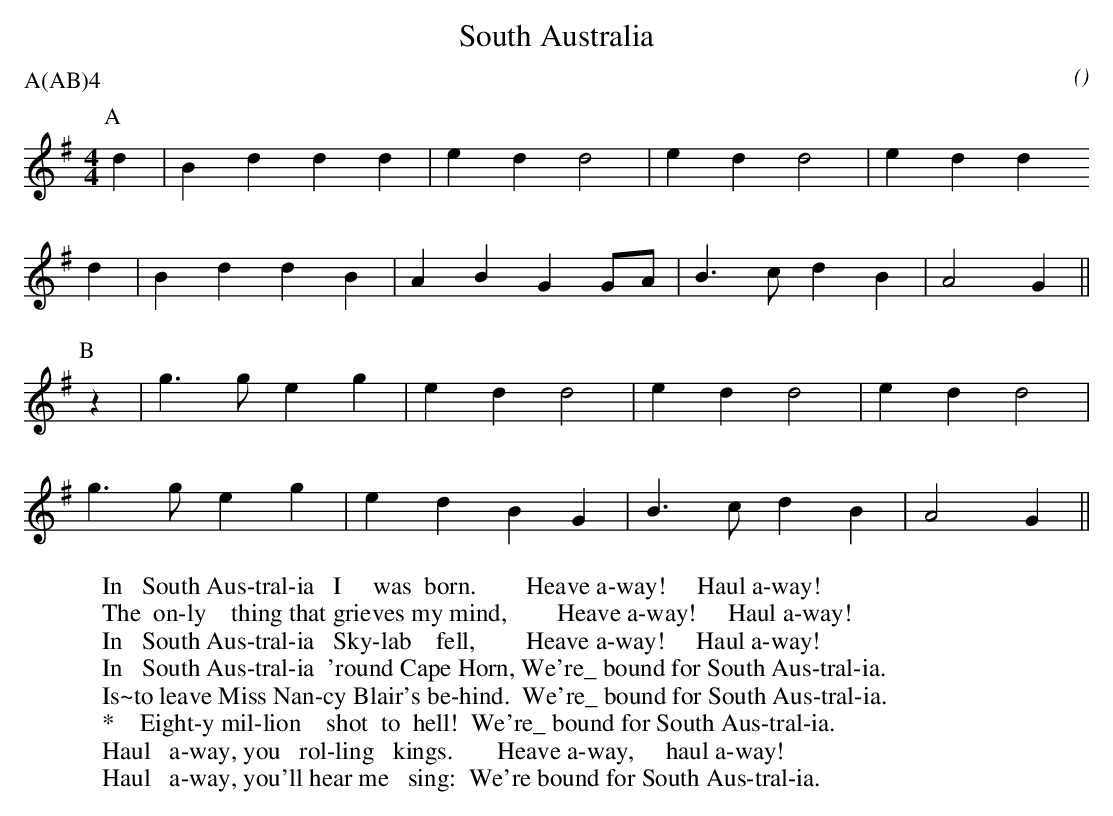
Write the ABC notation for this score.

X:1
T:South Australia
M:4/4
C:
O:
P:A(AB)4
K:G
P:A
d2 | B2    d2  d2   d2 | e2    d2   d4         | e2    d2 d4    | e2   d2 d2
W:In   South Aus-tral-ia   I     was  born.        Heave a-way!     Haul a-way!
W:The  on-ly    thing that grieves my mind,        Heave a-way!     Haul a-way!
W:In   South Aus-tral-ia   Sky-lab    fell,        Heave a-way!     Haul a-way!
d2 | B2    d2  d2   B2 | A2    B2   G2   GA    | B3    c  d2 B2 | A4    G2 ||
W:In   South Aus-tral-ia  'round Cape Horn, We're_ bound for South Aus-tral-ia.
W:Is~to leave Miss Nan-cy Blair's be-hind.  We're_ bound for South Aus-tral-ia.
W:*    Eight-y mil-lion    shot  to  hell!  We're_ bound for South Aus-tral-ia.
P:B
z2 | g3     g  e2   g2 | e2    d2   d4         | e2    d2 d4    | e2 d2 d4 |
W:Haul   a-way, you   rol-ling   kings.       Heave a-way,     haul a-way!
g3     g  e2   g2 | e2    d2   B2    G2   | B3    c  d2 B2 | A4    G2 ||
W:Haul   a-way, you'll hear me   sing:  We're bound for South Aus-tral-ia.
